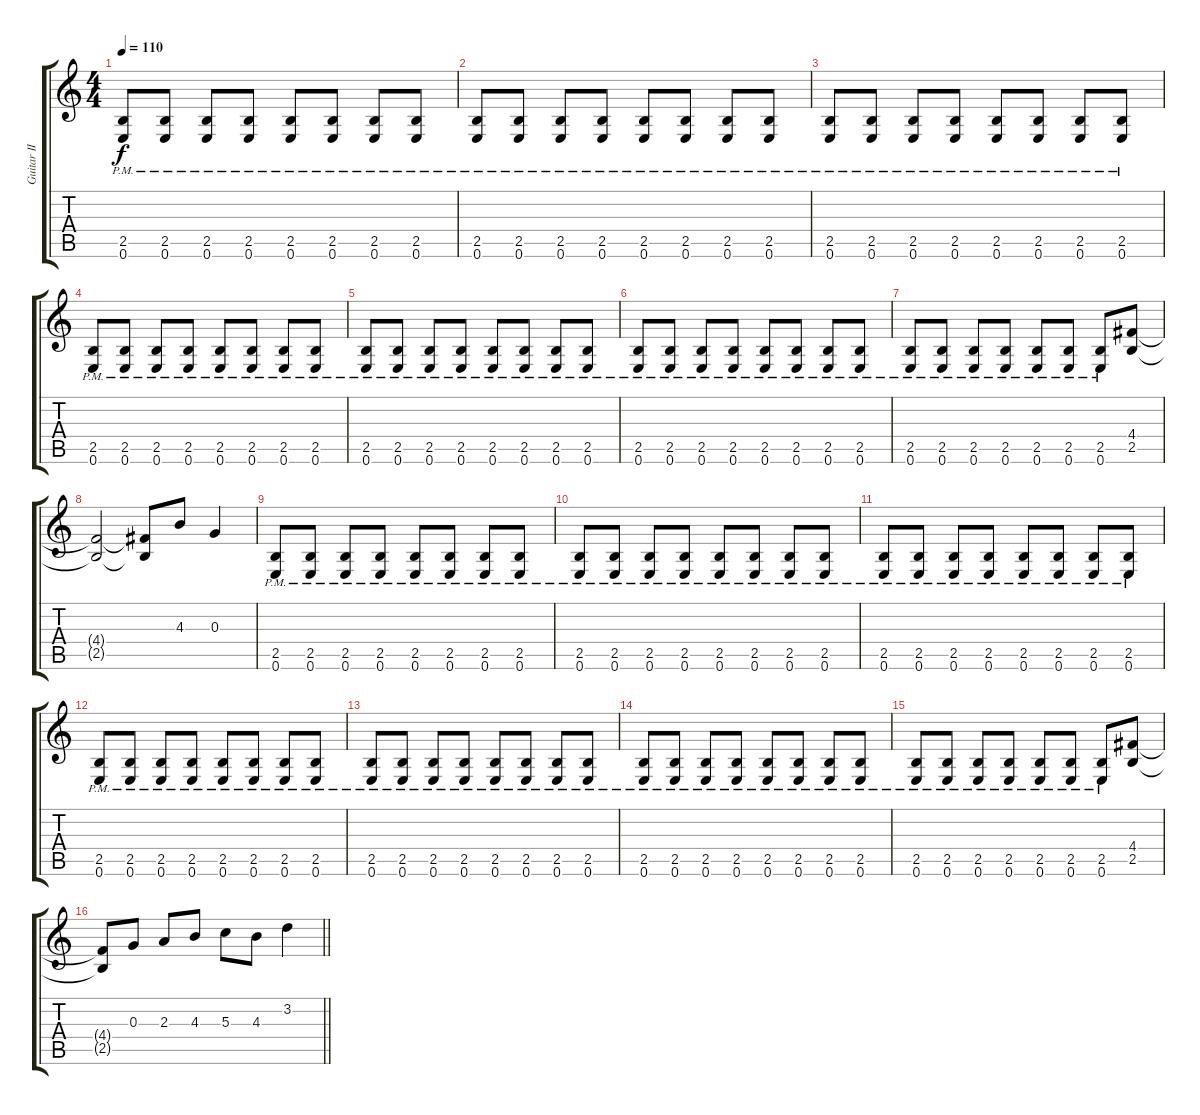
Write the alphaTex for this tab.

\track ("Guitar II" "Guitar II") {instrument distortionguitar}
\staff {score tabs}
\tuning (E4 B3 G3 D3 A2 E2) {hide}
\ts (4 4)
\tempo 110
\clef g2
\ks c
(2.5{pm} 0.6{pm}).8{dy f} (2.5{pm} 0.6{pm}).8 (2.5{pm} 0.6{pm}).8 (2.5{pm} 0.6{pm}).8 (2.5{pm} 0.6{pm}).8 (2.5{pm} 0.6{pm}).8 (2.5{pm} 0.6{pm}).8 (2.5{pm} 0.6{pm}).8 |
(2.5{pm} 0.6{pm}).8 (2.5{pm} 0.6{pm}).8 (2.5{pm} 0.6{pm}).8 (2.5{pm} 0.6{pm}).8 (2.5{pm} 0.6{pm}).8 (2.5{pm} 0.6{pm}).8 (2.5{pm} 0.6{pm}).8 (2.5{pm} 0.6{pm}).8 |
(2.5{pm} 0.6{pm}).8 (2.5{pm} 0.6{pm}).8 (2.5{pm} 0.6{pm}).8 (2.5{pm} 0.6{pm}).8 (2.5{pm} 0.6{pm}).8 (2.5{pm} 0.6{pm}).8 (2.5{pm} 0.6{pm}).8 (2.5{pm} 0.6{pm}).8 |
(2.5{pm} 0.6{pm}).8 (2.5{pm} 0.6{pm}).8 (2.5{pm} 0.6{pm}).8 (2.5{pm} 0.6{pm}).8 (2.5{pm} 0.6{pm}).8 (2.5{pm} 0.6{pm}).8 (2.5{pm} 0.6{pm}).8 (2.5{pm} 0.6{pm}).8 |
(2.5{pm} 0.6{pm}).8 (2.5{pm} 0.6{pm}).8 (2.5{pm} 0.6{pm}).8 (2.5{pm} 0.6{pm}).8 (2.5{pm} 0.6{pm}).8 (2.5{pm} 0.6{pm}).8 (2.5{pm} 0.6{pm}).8 (2.5{pm} 0.6{pm}).8 |
(2.5{pm} 0.6{pm}).8 (2.5{pm} 0.6{pm}).8 (2.5{pm} 0.6{pm}).8 (2.5{pm} 0.6{pm}).8 (2.5{pm} 0.6{pm}).8 (2.5{pm} 0.6{pm}).8 (2.5{pm} 0.6{pm}).8 (2.5{pm} 0.6{pm}).8 |
(2.5{pm} 0.6{pm}).8 (2.5{pm} 0.6{pm}).8 (2.5{pm} 0.6{pm}).8 (2.5{pm} 0.6{pm}).8 (2.5{pm} 0.6{pm}).8 (2.5{pm} 0.6{pm}).8 (2.5{pm} 0.6{pm}).8 (4.4 2.5).8 |
(4.4{t} 2.5{t}).2 (4.4{t} 2.5{t}).8 4.3.8 0.3.4 |
(2.5{pm} 0.6{pm}).8 (2.5{pm} 0.6{pm}).8 (2.5{pm} 0.6{pm}).8 (2.5{pm} 0.6{pm}).8 (2.5{pm} 0.6{pm}).8 (2.5{pm} 0.6{pm}).8 (2.5{pm} 0.6{pm}).8 (2.5{pm} 0.6{pm}).8 |
(2.5{pm} 0.6{pm}).8 (2.5{pm} 0.6{pm}).8 (2.5{pm} 0.6{pm}).8 (2.5{pm} 0.6{pm}).8 (2.5{pm} 0.6{pm}).8 (2.5{pm} 0.6{pm}).8 (2.5{pm} 0.6{pm}).8 (2.5{pm} 0.6{pm}).8 |
(2.5{pm} 0.6{pm}).8 (2.5{pm} 0.6{pm}).8 (2.5{pm} 0.6{pm}).8 (2.5{pm} 0.6{pm}).8 (2.5{pm} 0.6{pm}).8 (2.5{pm} 0.6{pm}).8 (2.5{pm} 0.6{pm}).8 (2.5{pm} 0.6{pm}).8 |
(2.5{pm} 0.6{pm}).8 (2.5{pm} 0.6{pm}).8 (2.5{pm} 0.6{pm}).8 (2.5{pm} 0.6{pm}).8 (2.5{pm} 0.6{pm}).8 (2.5{pm} 0.6{pm}).8 (2.5{pm} 0.6{pm}).8 (2.5{pm} 0.6{pm}).8 |
(2.5{pm} 0.6{pm}).8 (2.5{pm} 0.6{pm}).8 (2.5{pm} 0.6{pm}).8 (2.5{pm} 0.6{pm}).8 (2.5{pm} 0.6{pm}).8 (2.5{pm} 0.6{pm}).8 (2.5{pm} 0.6{pm}).8 (2.5{pm} 0.6{pm}).8 |
(2.5{pm} 0.6{pm}).8 (2.5{pm} 0.6{pm}).8 (2.5{pm} 0.6{pm}).8 (2.5{pm} 0.6{pm}).8 (2.5{pm} 0.6{pm}).8 (2.5{pm} 0.6{pm}).8 (2.5{pm} 0.6{pm}).8 (2.5{pm} 0.6{pm}).8 |
(2.5{pm} 0.6{pm}).8 (2.5{pm} 0.6{pm}).8 (2.5{pm} 0.6{pm}).8 (2.5{pm} 0.6{pm}).8 (2.5{pm} 0.6{pm}).8 (2.5{pm} 0.6{pm}).8 (2.5{pm} 0.6{pm}).8 (4.4 2.5).8 |
\barLineRight lightlight
(4.4{t} 2.5{t}).8 0.3.8 2.3.8 4.3.8 5.3.8 4.3.8 3.2.4
